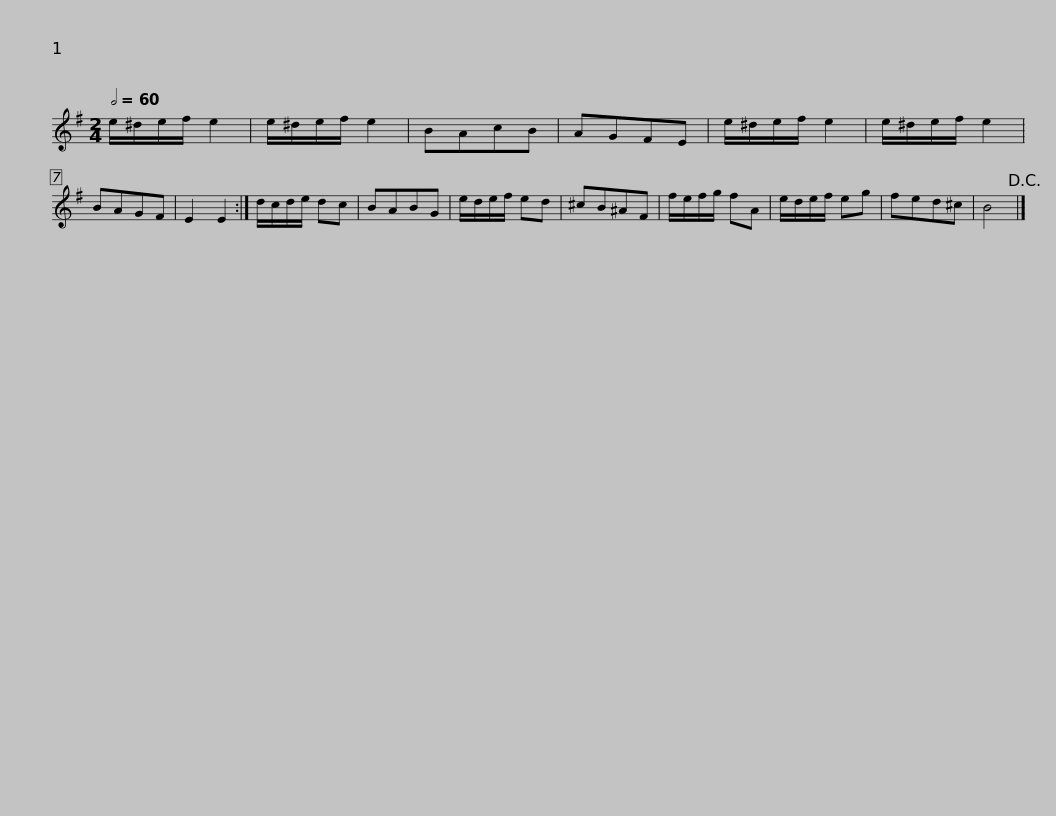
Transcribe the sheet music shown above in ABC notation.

X:1
L:1/8
Q:1/2=60
M:2/4
I:linebreak $
K:Emin
V:1 treble
V:1
 e/^d/e/f/ e2 | e/^d/e/f/ e2 | BAcB | AGFE | e/^d/e/f/ e2 | %5
 e/^d/e/f/ e2 | BAGF | E2 E2 :| d/c/d/e/ dc |$ BABG | %10
 e/d/e/f/ ed | ^cB^AF | f/e/f/g/ fA | e/d/e/f/ eg | fed^c | %15
 B4!D.C.! |] %16
